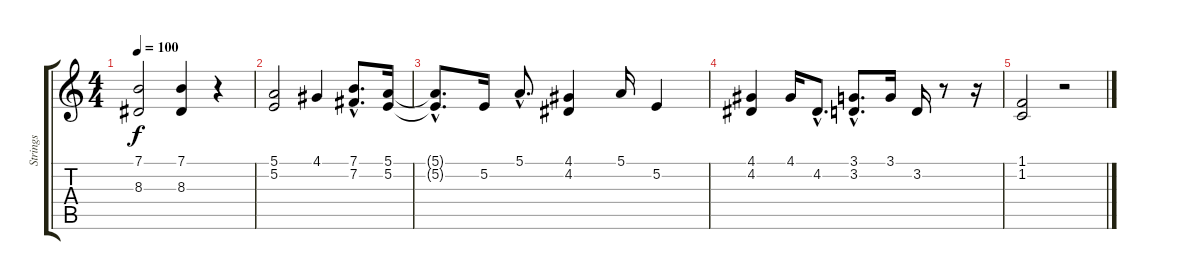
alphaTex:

\track ("Strings" "Strings") {instrument stringensemble1}
\staff {score tabs}
\tuning (E4 B3 G3 D3 A2 E2) {hide}
\ts (4 4)
\tempo 100
\clef g2
\ks c
(7.1 8.3).2{dy f} (7.1 8.3).4 r.4 |
(5.1 5.2).2 4.1.4 (7.1{hac} 7.2{hac}).8{d} (5.1 5.2).16 |
(5.1{hac t} 5.2{hac t}).8{d} 5.2.16 5.1{hac}.8{d} (4.1 4.2).4 5.1.16 5.2.4 |
(4.1 4.2).4 4.1.16 4.2{hac}.8{d} (3.1{hac} 3.2{hac}).8{d} 3.1.16 3.2.16 r.8 r.16 |
(1.1 1.2).2 r.2
